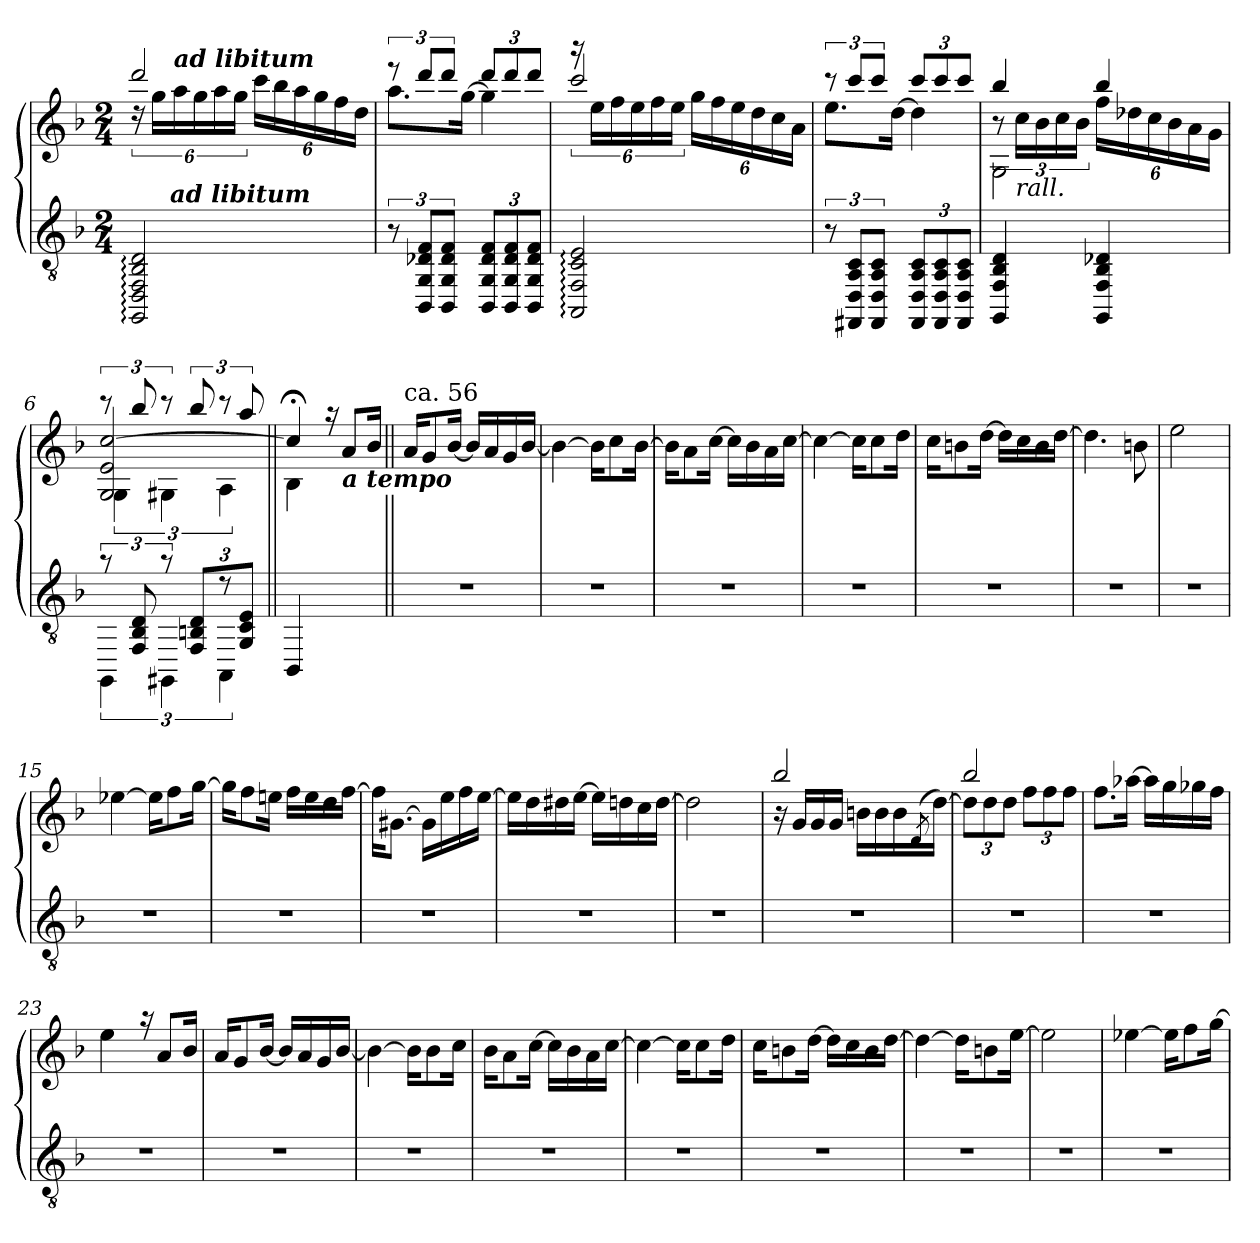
**kern	**kern
*part2	*part1
*staff2	*staff1
*clefGv2	*clefG2
*ITrd-7c-12	*
*k[b-]	*k[b-]
*F:	*F:
*M2/4	*M2/4
=1	=1
*	*^
!	!	!LO:N:head=open
*^	*	*
2GG/: 2D/: 2F/: 2B-/: 2d/:	16ryy	24rcc	2ddd/
.	.	24gg\LL	.
.	64ryy	.	.
!	!LO:TX:a:Bi:t=ad libitum	!	!
.	4ryy	.	.
!	!	!LO:TX:a:Bi:t=ad libitum	!
.	.	24aa\	.
.	.	24gg\	.
.	.	24aa\	.
.	.	24gg\JJ	.
.	.	24ccc\LL	.
.	.	24bb-\	.
.	8ryy	.	.
.	.	24aa\	.
.	.	24gg\	.
.	.	24ff\	.
.	32.ryy	.	.
.	.	24dd\JJ	.
*v	*v	*	*
=2	=2	=2
12r	8.aa\L	12reee
12BB-/ 12G/ 12d-/ 12f/L	.	12ddd/L
12BB-/ 12G/ 12d-/ 12f/J	.	12ddd/J
.	[<16gg\Jk	.
12BB-/ 12G/ 12d-/ 12f/L	4gg\]	12ddd/L
12BB-/ 12G/ 12d-/ 12f/	.	12ddd/
12BB-/ 12G/ 12d-/ 12f/J	.	12ddd/J
=3	=3	=3
!	!	!LO:N:head=open
2AA/: 2F/: 2c/: 2e/:	24r	2ccc/
.	24ee\LL	.
.	24ff\	.
.	24ee\	.
.	24ff\	.
.	24ee\JJ	.
.	24gg\LL	.
.	24ff\	.
.	24ee\	.
.	24dd\	.
.	24cc\	.
.	24a\JJ	.
!!LO:LB:g=z	!!
=4	=4	=4
12r	8.ee\L	12rccc
12FF#/ 12D/ 12A/ 12c/L	.	12ccc/L
12FF#/ 12D/ 12A/ 12c/J	.	12ccc/J
.	[<16dd\Jk	.
12FF#/ 12D/ 12A/ 12c/L	4dd\]	12ccc/L
12FF#/ 12D/ 12A/ 12c/	.	12ccc/
12FF#/ 12D/ 12A/ 12c/J	.	12ccc/J
=5	=5	=5
*	*	*^
4GG/ 4F/ 4B-/ 4d/	12r	2G\	4bb-/
!	!LO:TX:b:i:t=rall.	!	!
.	24cc\LL	.	.
.	24b-\	.	.
.	24cc\	.	.
.	24b-\JJ	.	.
4GG/ 4F/ 4B-/ 4d-/	24ff\LL	.	4bb-/
.	24dd-X\	.	.
.	24cc\	.	.
.	24b-\	.	.
.	24a\	.	.
.	24g\JJ	.	.
=6	=6	=6	=6
*^	*	*	*
12ra	6GG\	2G/ 2e/ [>2cc/	6G!\	12rbb
12F/ 12B-/ 12d/	.	.	.	12bb-/
12ra	6GG#\	.	6G#X!\	12rbb
12F/ 12B/ 12d/L	.	.	.	12bb-/
12r	6AA\	.	6A!\	12rbb
12G/ 12c/ 12e/J	.	.	.	12aa/
*v	*v	*	*	*
!!LO:LB:g=z	!!	!!
=7||	=7||	=7||	=7||
4BB-/	4cc;</]	4B-!\	2ryy
4ryy	16raa	4ryy	.
!	!LO:TX:b:Bi:t=a tempo	!	!
.	8a/L	.	.
.	16b-/Jk	.	.
*	*	*v	*v
=8||	=8||	=8||
!	!LO:TX:a:t=ca. 56	!
2r	16a/KL	4ryy
.	8g/	.
.	[>16b-/Jk	.
.	16b-/LL]	4ryy
.	16a/	.
.	16g/	.
.	[>16b-/JJ	.
=9	=9	=9
2r	4b-\_	4ryy
.	16b-\KL]	4ryy
.	8cc\	.
.	[<16b-\Jk	.
=10	=10	=10
2r	16b-\KL]	2ryy
.	8a\	.
.	[<16cc\Jk	.
.	16cc\LL]	.
.	16b-\	.
.	16a\	.
.	[<16cc\JJ	.
!!LO:LB:g=z	!!
=11	=11	=11
2r	4cc\_	2ryy
.	16cc\KL]	.
.	8cc\	.
.	16dd\Jk	.
=12	=12	=12
2r	16cc\KL	2ryy
.	8bn\	.
.	[<16dd\Jk	.
.	16dd\LL]	.
.	16cc\	.
.	16b\	.
.	[<16dd\JJ	.
=13	=13	=13
2r	4.dd\]	2ryy
.	8bn\	.
=14	=14	=14
2r	2ee\	2ryy
=15	=15	=15
2r	[<4ee-X\	4ryy
.	16ee-\KL]	4ryy
.	8ff\	.
.	[<16gg\Jk	.
!!LO:LB:g=z	!!
=16	=16	=16
2r	16gg\KL]	2ryy
.	8ff\	.
.	16een\Jk	.
.	16ff\LL	.
.	16ee\	.
.	16dd\	.
.	[<16ff\JJ	.
=17	=17	=17
2r	16ff\KL]	4ryy
.	[<8.g#X\J	.
.	16g#\LL]	4ryy
.	16ee\	.
.	16ff\	.
.	[<16ee\JJ	.
=18	=18	=18
2r	16ee\LL]	2ryy
.	16dd\	.
.	16dd#X\	.
.	[<16ee\JJ	.
.	16ee\LL]	.
.	16ddn\	.
.	16cc\	.
.	[<16dd\JJ	.
=19	=19	=19
2r	2dd\]	4ryy
.	.	4ryy
!!LO:LB:g=z
=20	=20	=20
*	*	*^
!	!	!	!LO:N:head=open
2r	16r	2ryy	2bb-!/
.	16g/LL	.	.
.	16g/	.	.
.	16g/JJ	.	.
.	16bn\LL	.	.
.	16b\	.	.
.	16b\	.	.
.	(>8qd/	.	.
.	[>16dd\JJ)	.	.
=21	=21	=21	=21
!	!	!	!LO:N:head=open
2r	12dd\L]	2ryy	2bb-!/
.	12dd\	.	.
.	12dd\J	.	.
.	12ff\L	.	.
.	12ff\	.	.
.	12ff\J	.	.
*	*	*v	*v
=22	=22	=22
2r	8.ff\L	2ryy
.	[<16aa-X\Jk	.
.	16aa-\LL]	.
.	16gg\	.
.	16gg-X\	.
.	16ff\JJ	.
=23	=23	=23
2r	4ee\	4ryy
.	16raa	4ryy
.	8a/L	.
.	16b-/Jk	.
!!LO:LB:g=z	!!
=24	=24	=24
2r	16a/KL	4ryy
.	8g/	.
.	[>16b-/Jk	.
.	16b-/LL]	4ryy
.	16a/	.
.	16g/	.
.	[>16b-/JJ	.
=25	=25	=25
2r	4b-\_	4ryy
.	16b-\KL]	4ryy
.	8b-\	.
.	16cc\Jk	.
=26	=26	=26
2r	16b-\KL	2ryy
.	8a\	.
.	[<16cc\Jk	.
.	16cc\LL]	.
.	16b-\	.
.	16a\	.
.	[<16cc\JJ	.
=27	=27	=27
2r	4cc\_	2ryy
.	16cc\KL]	.
.	8cc\	.
.	16dd\Jk	.
!!LO:LB:g=z	!!
=28	=28	=28
2r	16cc\KL	2ryy
.	8bn\	.
.	[<16dd\Jk	.
.	16dd\LL]	.
.	16cc\	.
.	16b\	.
.	[<16dd\JJ	.
=29	=29	=29
2r	4dd\_	2ryy
.	16dd\KL]	.
.	8bn\	.
.	[<16ee\Jk	.
=30	=30	=30
2r	2ee\]	2ryy
=31	=31	=31
2r	[<4ee-X\	4ryy
.	16ee-\KL]	4ryy
.	8ff\	.
.	[<16gg\Jk	.
*	*v	*v
=	=
*-	*-
